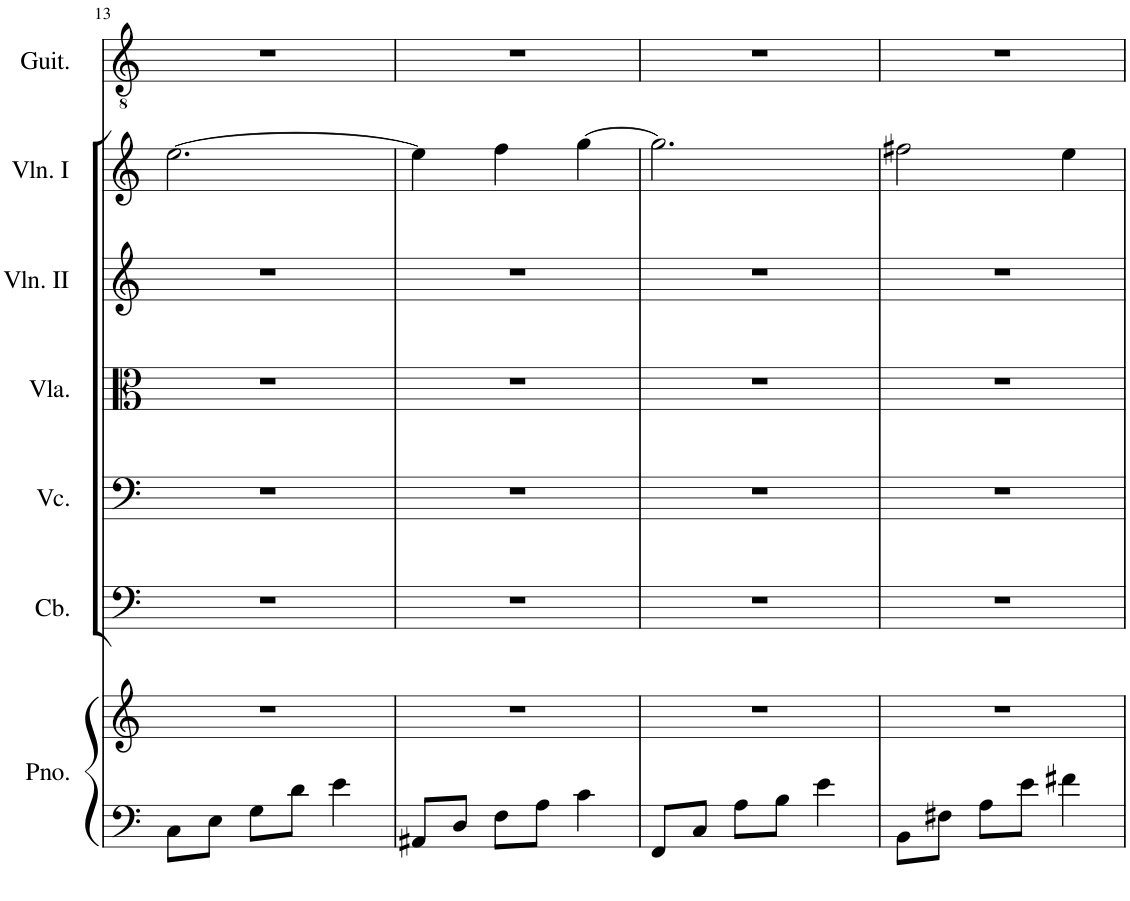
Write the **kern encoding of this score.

**kern	**kern	**kern	**kern	**kern	**kern	**kern	**kern
*part7	*part7	*part6	*part5	*part4	*part3	*part2	*part1
*staff8	*staff7	*staff6	*staff5	*staff4	*staff3	*staff2	*staff1
*I"Piano	*	*I"Contrabasses	*I"Violoncellos	*I"Violas	*I"Violins II	*I"Violins I	*I"Acoustic Guitar
*I'Pno.	*	*I'Cb.	*I'Vc.	*I'Vla.	*I'Vln. II	*I'Vln. I	*I'Guit.
!!LO:PB:g=z
*clefF4	*clefG2	*clefF4	*clefF4	*clefC3	*clefG2	*clefG2	*clefGv2
*	*	*Trd7c12	*	*	*	*	*
*k[]	*k[]	*k[]	*k[]	*k[]	*k[]	*k[]	*k[]
*M3/4	*M3/4	*M3/4	*M3/4	*M3/4	*M3/4	*M3/4	*M3/4
=13	=13	=13	=13	=13	=13	=13	=13
8C\L	2.r	2.r	2.r	2.r	2.r	[2.ee\	2.r
8E\J	.	.	.	.	.	.	.
8G\L	.	.	.	.	.	.	.
8d\J	.	.	.	.	.	.	.
4e\	.	.	.	.	.	.	.
=14	=14	=14	=14	=14	=14	=14	=14
8AA#X/L	2.r	2.r	2.r	2.r	2.r	4ee\]	2.r
8D/J	.	.	.	.	.	.	.
8F\L	.	.	.	.	.	4ff\	.
8A\J	.	.	.	.	.	.	.
4c\	.	.	.	.	.	[4gg\	.
=15	=15	=15	=15	=15	=15	=15	=15
8FF/L	2.r	2.r	2.r	2.r	2.r	2.gg\]	2.r
8C/J	.	.	.	.	.	.	.
8A\L	.	.	.	.	.	.	.
8B\J	.	.	.	.	.	.	.
4e\	.	.	.	.	.	.	.
=16	=16	=16	=16	=16	=16	=16	=16
8BB\L	2.r	2.r	2.r	2.r	2.r	2ff#X\	2.r
8F#X\J	.	.	.	.	.	.	.
8A\L	.	.	.	.	.	.	.
8e\J	.	.	.	.	.	.	.
4f#X\	.	.	.	.	.	4ee\	.
=	=	=	=	=	=	=	=
*-	*-	*-	*-	*-	*-	*-	*-
